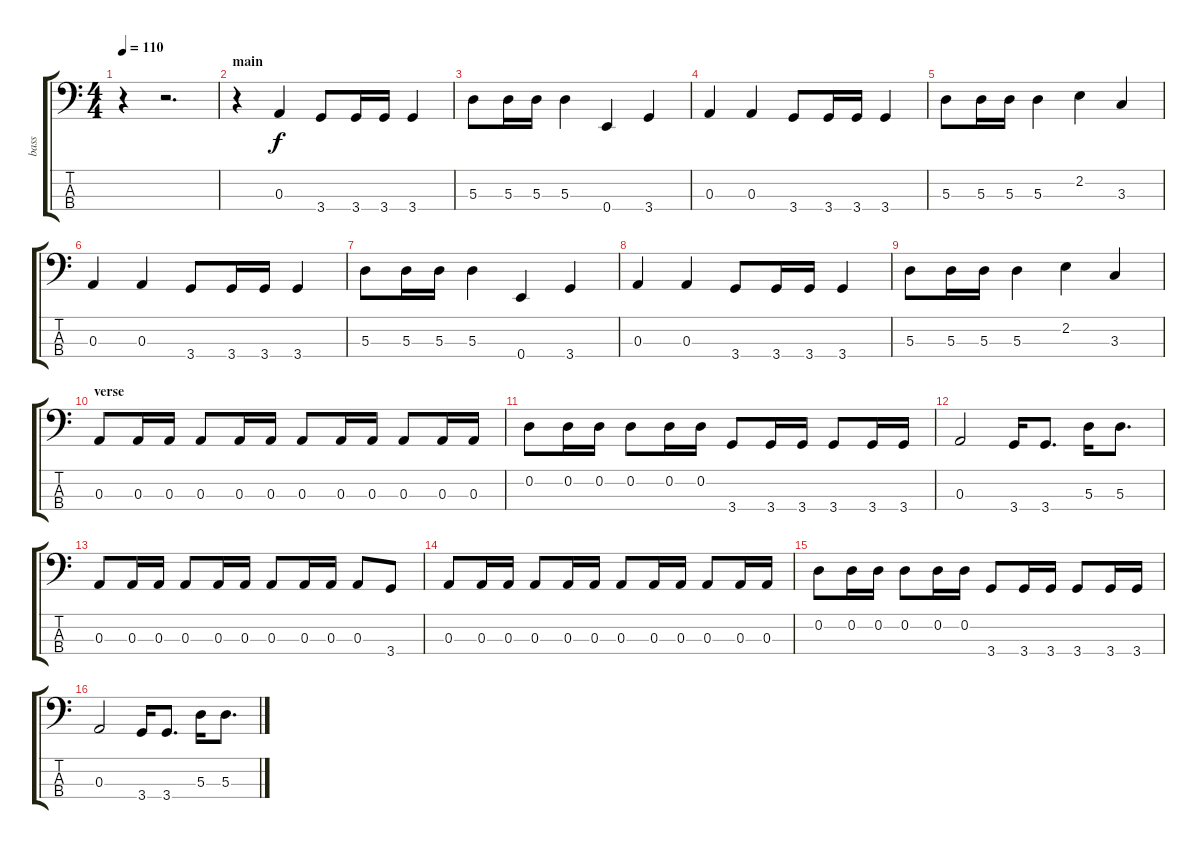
\track ("bass" "bass") {instrument electricbassfinger}
\staff {score tabs}
\tuning (G2 D2 A1 E1) {hide}
\ts (4 4)
\tempo 110
\clef f4
\ks c
r.4{dy f instrument electricbassfinger} r.2{d} |
\section ("" "main")
r.4 0.3.4 3.4.8 3.4.16 3.4.16 3.4.4 |
5.3.8 5.3.16 5.3.16 5.3.4 0.4.4 3.4.4 |
0.3.4 0.3.4 3.4.8 3.4.16 3.4.16 3.4.4 |
5.3.8 5.3.16 5.3.16 5.3.4 2.2.4 3.3.4 |
0.3.4 0.3.4 3.4.8 3.4.16 3.4.16 3.4.4 |
5.3.8 5.3.16 5.3.16 5.3.4 0.4.4 3.4.4 |
0.3.4 0.3.4 3.4.8 3.4.16 3.4.16 3.4.4 |
5.3.8 5.3.16 5.3.16 5.3.4 2.2.4 3.3.4 |
\section ("" "verse")
0.3.8 0.3.16 0.3.16 0.3.8 0.3.16 0.3.16 0.3.8 0.3.16 0.3.16 0.3.8 0.3.16 0.3.16 |
0.2.8 0.2.16 0.2.16 0.2.8 0.2.16 0.2.16 3.4.8 3.4.16 3.4.16 3.4.8 3.4.16 3.4.16 |
0.3.2 3.4.16 3.4.8{d} 5.3.16 5.3.8{d} |
0.3.8 0.3.16 0.3.16 0.3.8 0.3.16 0.3.16 0.3.8 0.3.16 0.3.16 0.3.8 3.4.8 |
0.3.8 0.3.16 0.3.16 0.3.8 0.3.16 0.3.16 0.3.8 0.3.16 0.3.16 0.3.8 0.3.16 0.3.16 |
0.2.8 0.2.16 0.2.16 0.2.8 0.2.16 0.2.16 3.4.8 3.4.16 3.4.16 3.4.8 3.4.16 3.4.16 |
0.3.2 3.4.16 3.4.8{d} 5.3.16 5.3.8{d}
